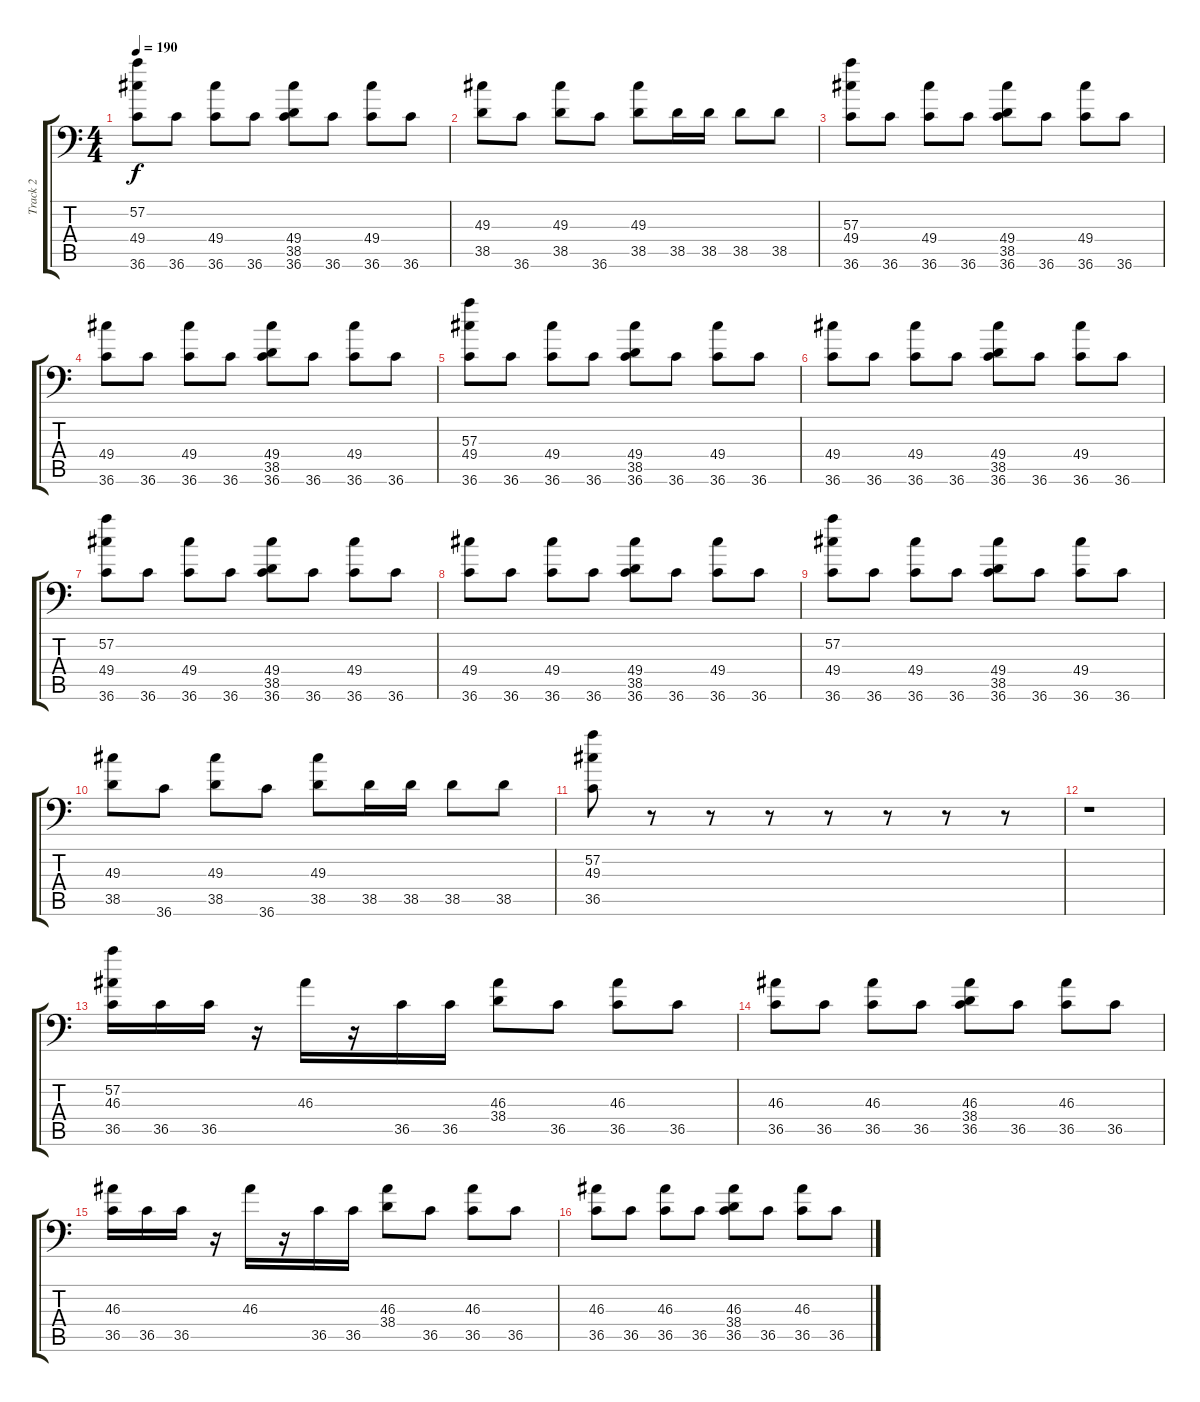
\track ("Track 2" "Track 2") {instrument acousticgrandpiano}
\staff {score tabs}
\tuning (C-1 C-1 C-1 C-1 C-1 C-1) {hide}
\ts (4 4)
\tempo 190
\clef f4
\ks c
(57.2 49.4 36.6).8{dy f} 36.6.8 (49.4 36.6).8 36.6.8 (49.4 38.5 36.6).8 36.6.8 (49.4 36.6).8 36.6.8 |
(49.3 38.5).8 36.6.8 (49.3 38.5).8 36.6.8 (49.3 38.5).8 38.5.16 38.5.16 38.5.8 38.5.8 |
(57.3 49.4 36.6).8 36.6.8 (49.4 36.6).8 36.6.8 (49.4 38.5 36.6).8 36.6.8 (49.4 36.6).8 36.6.8 |
(49.4 36.6).8 36.6.8 (49.4 36.6).8 36.6.8 (49.4 38.5 36.6).8 36.6.8 (49.4 36.6).8 36.6.8 |
(57.3 49.4 36.6).8 36.6.8 (49.4 36.6).8 36.6.8 (49.4 38.5 36.6).8 36.6.8 (49.4 36.6).8 36.6.8 |
(49.4 36.6).8 36.6.8 (49.4 36.6).8 36.6.8 (49.4 38.5 36.6).8 36.6.8 (49.4 36.6).8 36.6.8 |
(57.2 49.4 36.6).8 36.6.8 (49.4 36.6).8 36.6.8 (49.4 38.5 36.6).8 36.6.8 (49.4 36.6).8 36.6.8 |
(49.4 36.6).8 36.6.8 (49.4 36.6).8 36.6.8 (49.4 38.5 36.6).8 36.6.8 (49.4 36.6).8 36.6.8 |
(57.2 49.4 36.6).8 36.6.8 (49.4 36.6).8 36.6.8 (49.4 38.5 36.6).8 36.6.8 (49.4 36.6).8 36.6.8 |
(49.3 38.5).8 36.6.8 (49.3 38.5).8 36.6.8 (49.3 38.5).8 38.5.16 38.5.16 38.5.8 38.5.8 |
(57.2 49.3 36.5).8 r.8 r.8 r.8 r.8 r.8 r.8 r.8 |
r.1 |
(57.2 46.3 36.5).16 36.5.16 36.5.16 r.16 46.3.16 r.16 36.5.16 36.5.16 (46.3 38.4).8 36.5.8 (46.3 36.5).8 36.5.8 |
(46.3 36.5).8 36.5.8 (46.3 36.5).8 36.5.8 (46.3 38.4 36.5).8 36.5.8 (46.3 36.5).8 36.5.8 |
(46.3 36.5).16 36.5.16 36.5.16 r.16 46.3.16 r.16 36.5.16 36.5.16 (46.3 38.4).8 36.5.8 (46.3 36.5).8 36.5.8 |
(46.3 36.5).8 36.5.8 (46.3 36.5).8 36.5.8 (46.3 38.4 36.5).8 36.5.8 (46.3 36.5).8 36.5.8
